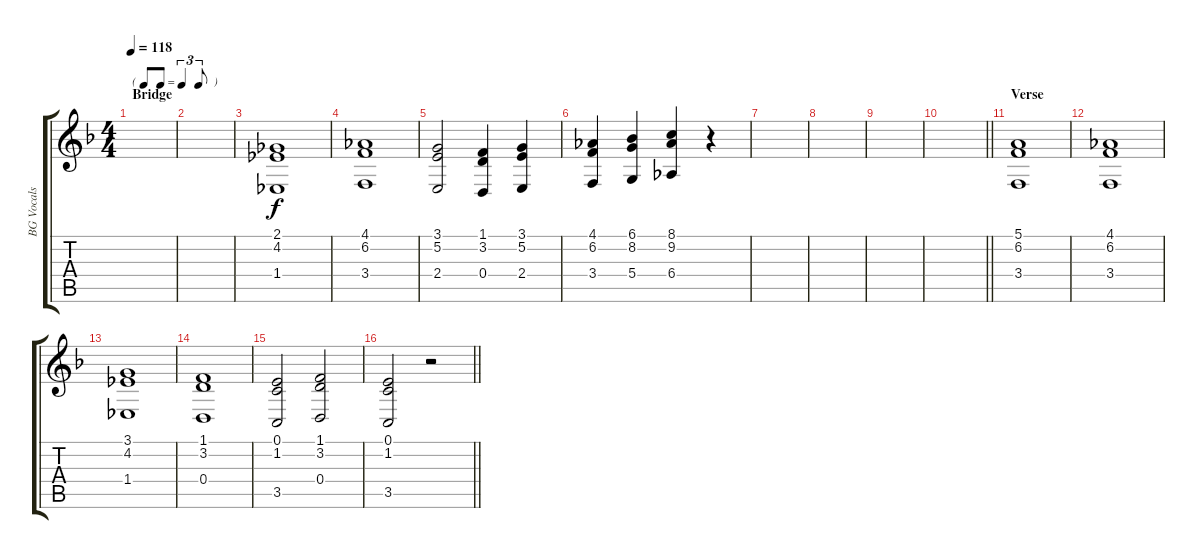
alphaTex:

\track ("BG Vocals" "BG Vocals") {instrument tenorsax}
\staff {score tabs}
\tuning (E4 B3 G3 D3 A2 E2) {hide}
\ts (4 4)
\tf triplet8th
\section ("" "Bridge")
\tempo 118
\clef g2
\ks f
|
|
(2.1 4.2 1.4).1{dy f} |
(4.1 6.2 3.4).1 |
(3.1 5.2 2.4).2 (1.1 3.2 0.4).4 (3.1 5.2 2.4).4 |
(4.1 6.2 3.4).4 (6.1 8.2 5.4).4 (8.1 9.2 6.4).4 r.4 |
|
|
|
\barLineRight lightlight
|
\section ("" "Verse")
(5.1 6.2 3.4).1 |
(4.1 6.2 3.4).1 |
(3.1 4.2 1.4).1 |
(1.1 3.2 0.4).1 |
(0.1 1.2 3.5).2 (1.1 3.2 0.4).2 |
\barLineRight lightlight
(0.1 1.2 3.5).2 r.2
